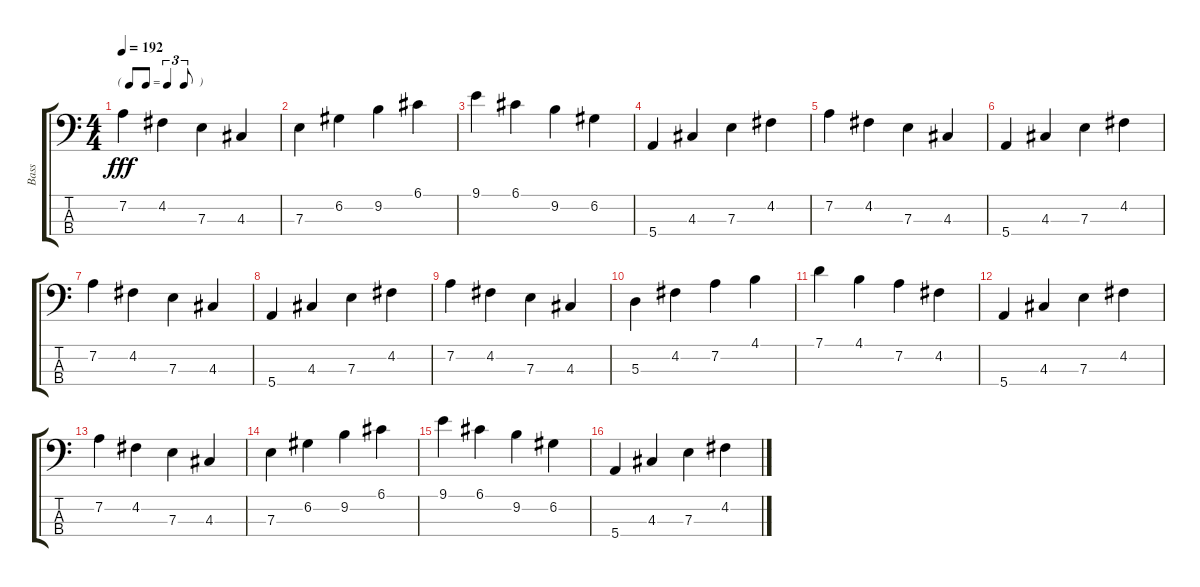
\track ("Bass" "Bass") {instrument electricbassfinger}
\staff {score tabs}
\tuning (G2 D2 A1 E1) {hide}
\ts (4 4)
\tf triplet8th
\tempo 192
\clef f4
\ks c
7.2.4{dy fff} 4.2.4 7.3.4 4.3.4 |
7.3.4 6.2.4 9.2.4 6.1.4 |
9.1.4 6.1.4 9.2.4 6.2.4 |
5.4.4 4.3.4 7.3.4 4.2.4 |
7.2.4 4.2.4 7.3.4 4.3.4 |
5.4.4 4.3.4 7.3.4 4.2.4 |
7.2.4 4.2.4 7.3.4 4.3.4 |
5.4.4 4.3.4 7.3.4 4.2.4 |
7.2.4 4.2.4 7.3.4 4.3.4 |
5.3.4 4.2.4 7.2.4 4.1.4 |
7.1.4 4.1.4 7.2.4 4.2.4 |
5.4.4 4.3.4 7.3.4 4.2.4 |
7.2.4 4.2.4 7.3.4 4.3.4 |
7.3.4 6.2.4 9.2.4 6.1.4 |
9.1.4 6.1.4 9.2.4 6.2.4 |
5.4.4 4.3.4 7.3.4 4.2.4
